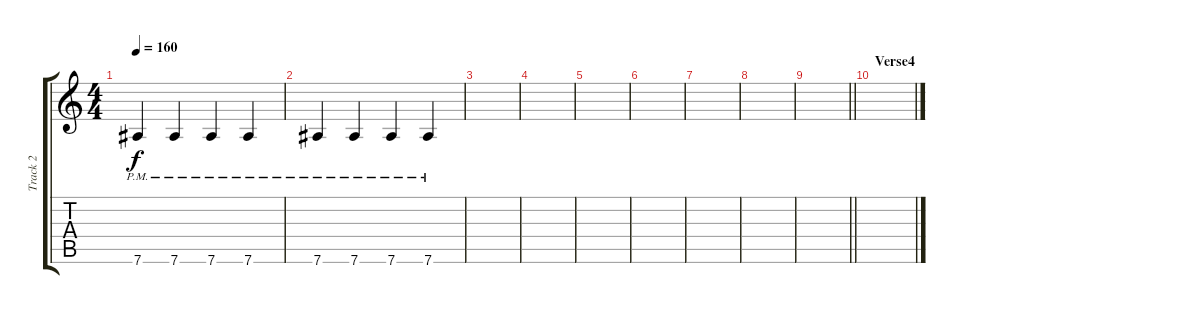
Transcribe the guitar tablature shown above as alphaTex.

\track ("Track 2" "Track 2") {instrument distortionguitar}
\staff {score tabs}
\tuning (Eb4 Bb3 Gb3 Db3 Ab2 Eb2) {hide}
\ts (4 4)
\tempo 160
\clef g2
\ks c
7.6{pm}.4{dy f} 7.6{pm}.4 7.6{pm}.4 7.6{pm}.4 |
7.6{pm}.4 7.6{pm}.4 7.6{pm}.4 7.6{pm}.4 |
|
|
|
|
|
|
\barLineRight lightlight
|
\section ("" "Verse4")
